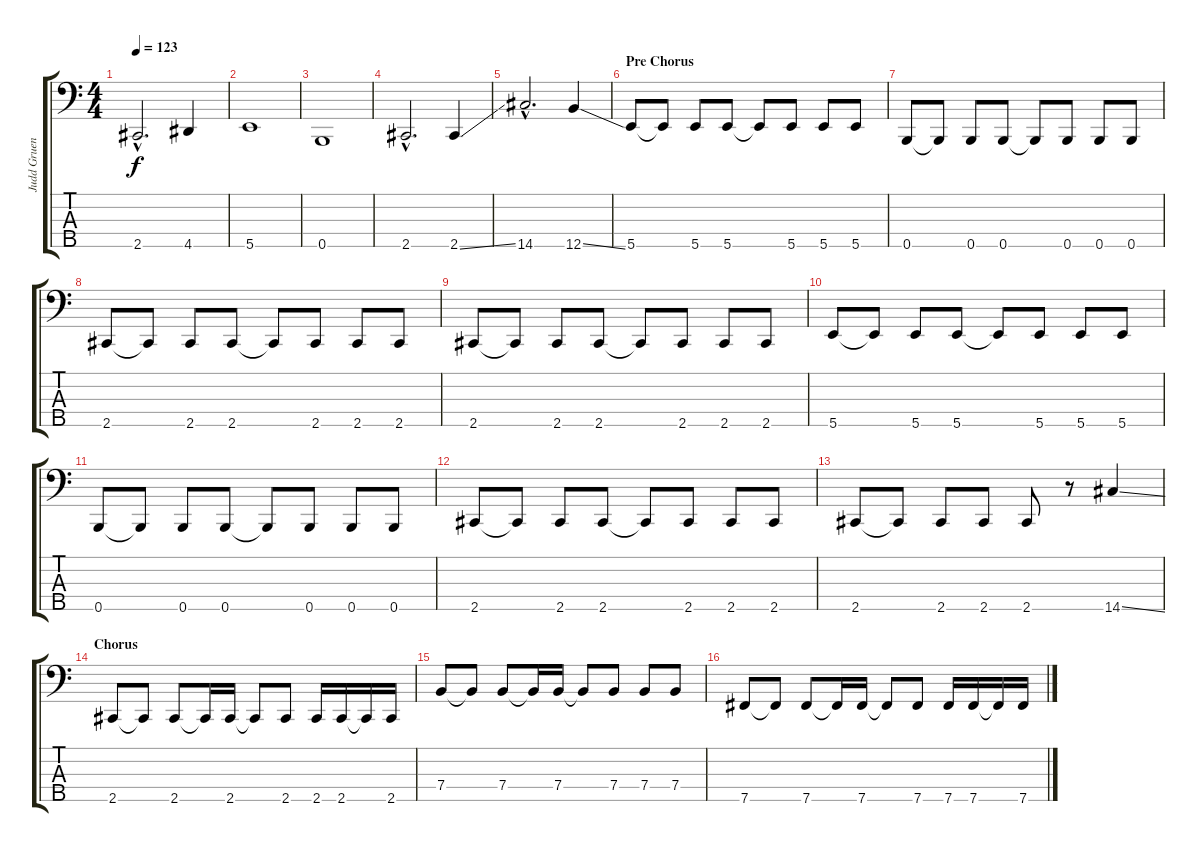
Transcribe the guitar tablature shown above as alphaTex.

\track ("Judd Gruenbaum (Volume Effect)" "Judd Gruen") {instrument electricbasspick}
\staff {score tabs}
\tuning (G2 D2 A1 E1 B0) {hide}
\ts (4 4)
\tempo 123
\clef f4
\ks c
2.5{hac}.2{d dy f} 4.5.4 |
5.5.1 |
0.5.1 |
2.5{hac}.2{d} 2.5{ss}.4 |
14.5{hac}.2{d} 12.5{ss}.4 |
\section ("" "Pre Chorus")
5.5.8 5.5{t}.8 5.5.8 5.5.8 5.5{t}.8 5.5.8 5.5.8 5.5.8 |
0.5.8 0.5{t}.8 0.5.8 0.5.8 0.5{t}.8 0.5.8 0.5.8 0.5.8 |
2.5.8 2.5{t}.8 2.5.8 2.5.8 2.5{t}.8 2.5.8 2.5.8 2.5.8 |
2.5.8 2.5{t}.8 2.5.8 2.5.8 2.5{t}.8 2.5.8 2.5.8 2.5.8 |
5.5.8 5.5{t}.8 5.5.8 5.5.8 5.5{t}.8 5.5.8 5.5.8 5.5.8 |
0.5.8 0.5{t}.8 0.5.8 0.5.8 0.5{t}.8 0.5.8 0.5.8 0.5.8 |
2.5.8 2.5{t}.8 2.5.8 2.5.8 2.5{t}.8 2.5.8 2.5.8 2.5.8 |
2.5.8 2.5{t}.8 2.5.8 2.5.8 2.5.8 r.8 14.5{ss}.4 |
\section ("" "Chorus")
2.5.8 2.5{t}.8 2.5.8 2.5{t}.16 2.5.16 2.5{t}.8 2.5.8 2.5.16 2.5.16 2.5{t}.16 2.5.16 |
7.4.8 7.4{t}.8 7.4.8 7.4{t}.16 7.4.16 7.4{t}.8 7.4.8 7.4.8 7.4.8 |
7.5.8 7.5{t}.8 7.5.8 7.5{t}.16 7.5.16 7.5{t}.8 7.5.8 7.5.16 7.5.16 7.5{t}.16 7.5.16
